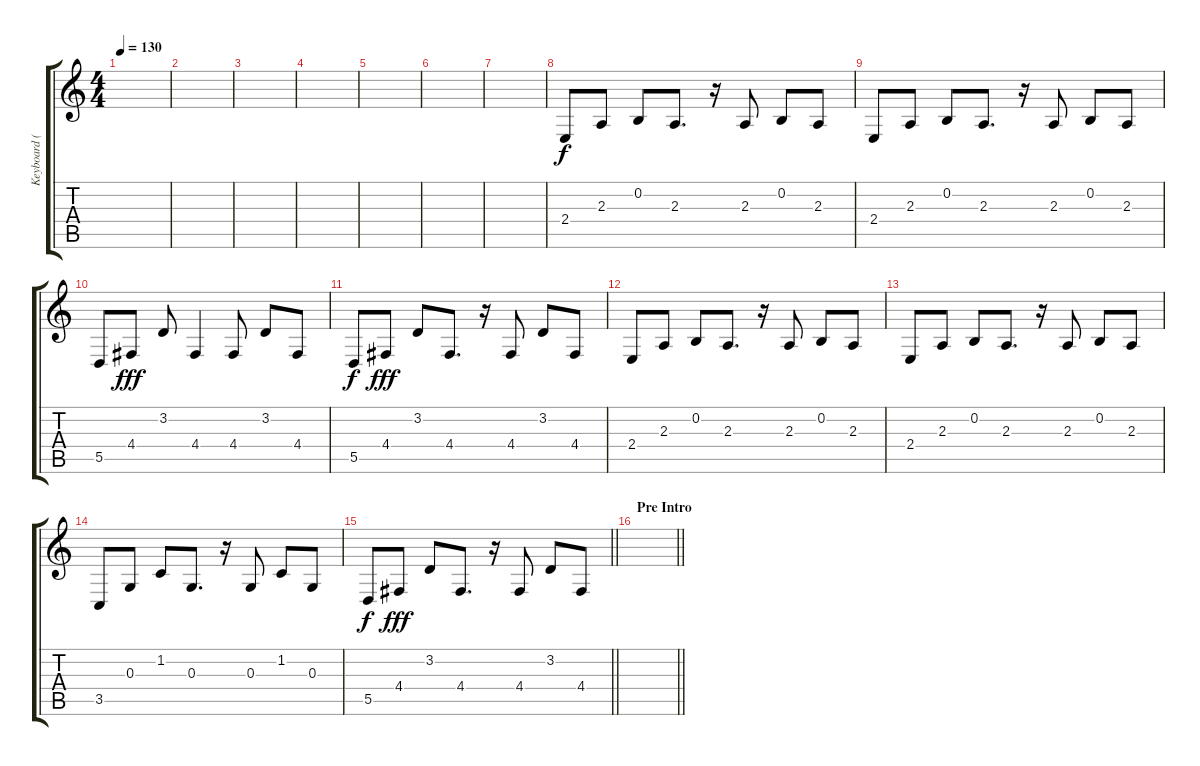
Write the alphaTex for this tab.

\track ("Keyboard (Ovie)" "Keyboard (") {instrument acousticgrandpiano}
\staff {score tabs}
\tuning (E4 B3 G3 D3 A2 E2) {hide}
\ts (4 4)
\tempo 130
\clef g2
\ks c
|
|
|
|
|
|
|
2.4.8 2.3.8 0.2.8 2.3.8{d} r.16 2.3.8 0.2.8 2.3.8 |
2.4.8 2.3.8 0.2.8 2.3.8{d} r.16 2.3.8 0.2.8 2.3.8 |
5.5.8{dy f} 4.4.8{dy fff} 3.2.8 4.4.4 4.4.8 3.2.8 4.4.8 |
5.5.8{dy f} 4.4.8{dy fff} 3.2.8 4.4.8{d} r.16 4.4.8 3.2.8 4.4.8 |
2.4.8 2.3.8 0.2.8 2.3.8{d} r.16 2.3.8 0.2.8 2.3.8 |
2.4.8 2.3.8 0.2.8 2.3.8{d} r.16 2.3.8 0.2.8 2.3.8 |
3.5.8 0.3.8 1.2.8 0.3.8{d} r.16 0.3.8 1.2.8 0.3.8 |
\barLineRight lightlight
5.5.8{dy f} 4.4.8{dy fff} 3.2.8 4.4.8{d} r.16 4.4.8 3.2.8 4.4.8 |
\section ("" "Pre Intro")
\barLineRight lightlight
